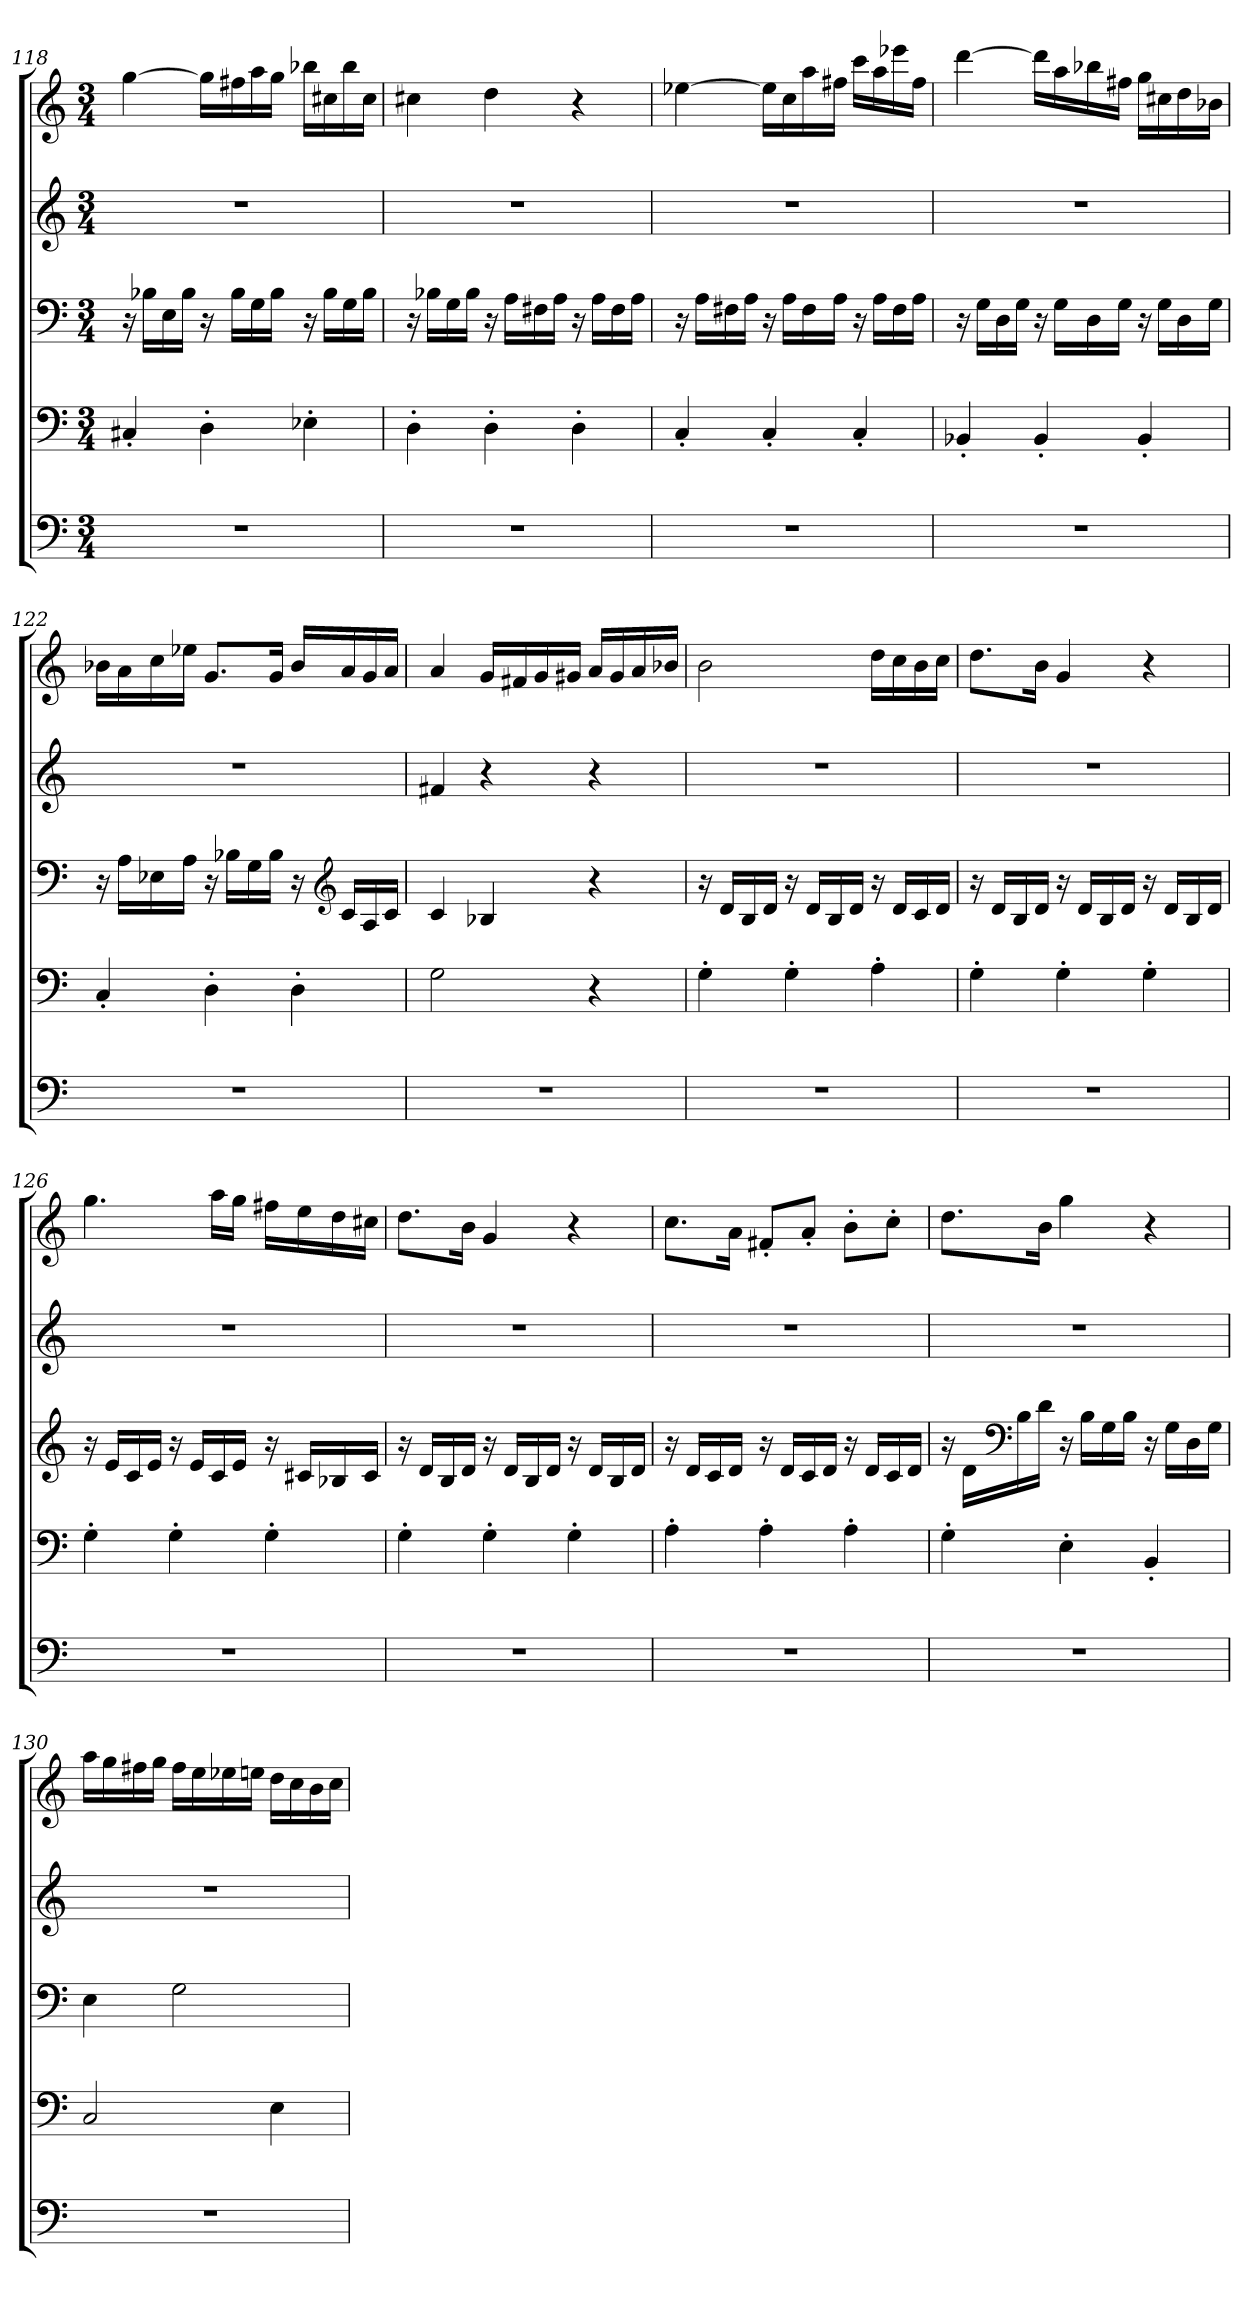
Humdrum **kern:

**kern	**kern	**kern	**kern	**kern
*part5	*part4	*part3	*part2	*part1
*staff5	*staff4	*staff3	*staff2	*staff1
*clefF4	*clefF4	*clefF4	*clefG2	*clefG2
*k[]	*k[]	*k[]	*k[]	*k[]
*M3/4	*M3/4	*M3/4	*M3/4	*M3/4
*MM59	*MM59	*MM59	*MM59	*MM59
=118	=118	=118	=118	=118
2.r	4C#X'/	16r	2.r	[4gg\
.	.	16B-X\LL	.	.
.	.	16E\	.	.
.	.	16B-\JJ	.	.
.	4D'\	16r	.	16gg\LL]
.	.	16B-\LL	.	16ff#X\
.	.	16G\	.	16aa\
.	.	16B-\JJ	.	16gg\JJ
.	4E-X'\	16r	.	16bb-X\LL
.	.	16B-\LL	.	16cc#X\
.	.	16G\	.	16bb-\
.	.	16B-\JJ	.	16cc#\JJ
=119	=119	=119	=119	=119
*	*	*	*	*MM59
2.r	4D'\	16r	2.r	4cc#X\
.	.	16B-X\LL	.	.
.	.	16G\	.	.
.	.	16B-\JJ	.	.
.	4D'\	16r	.	4dd\
.	.	16A\LL	.	.
.	.	16F#X\	.	.
.	.	16A\JJ	.	.
.	4D'\	16r	.	4r
.	.	16A\LL	.	.
.	.	16F#\	.	.
.	.	16A\JJ	.	.
!!LO:PB:g=z
=120	=120	=120	=120	=120
*	*	*	*	*MM59
2.r	4C'/	16r	2.r	[4ee-X\
.	.	16A\LL	.	.
.	.	16F#X\	.	.
.	.	16A\JJ	.	.
.	4C'/	16r	.	16ee-\LL]
.	.	16A\LL	.	16cc\
.	.	16F#\	.	16aa\
.	.	16A\JJ	.	16ff#X\JJ
.	4C'/	16r	.	16ccc\LL
.	.	16A\LL	.	16aa\
.	.	16F#\	.	16eee-X\
.	.	16A\JJ	.	16ff#\JJ
=121	=121	=121	=121	=121
*	*	*	*	*MM59
2.r	4BB-X'/	16r	2.r	[4ddd\
.	.	16G\LL	.	.
.	.	16D\	.	.
.	.	16G\JJ	.	.
.	4BB-'/	16r	.	16ddd\LL]
.	.	16G\LL	.	16aa\
.	.	16D\	.	16bb-X\
.	.	16G\JJ	.	16ff#X\JJ
.	4BB-'/	16r	.	16gg\LL
.	.	16G\LL	.	16cc#X\
.	.	16D\	.	16dd\
.	.	16G\JJ	.	16b-X\JJ
!!LO:LB:g=z
=122	=122	=122	=122	=122
*	*	*	*	*MM59
2.r	4C'/	16r	2.r	16b-X\LL
.	.	16A\LL	.	16a\
.	.	16E-X\	.	16cc\
.	.	16A\JJ	.	16ee-X\JJ
.	4D'\	16r	.	8.g/L
.	.	16B-X\LL	.	.
.	.	16G\	.	.
.	.	16B-\JJ	.	16g/Jk
.	4D'\	16r	.	16b-/LL
*	*	*clefG2	*	*
.	.	16c/LL	.	16a/
.	.	16A/	.	16g/
.	.	16c/JJ	.	16a/JJ
=123	=123	=123	=123	=123
2.r	2G\	4c/	4f#X/	4a/
*	*	*	*	*MM50
.	.	4B-X/	4r	16g/LL
*	*	*	*	*MM56
.	.	.	.	16f#X/
.	.	.	.	16g/
.	.	.	.	16g#X/JJ
.	4r	4r	4r	16a/LL
.	.	.	.	16g#/
.	.	.	.	16a/
.	.	.	.	16b-X/JJ
=124	=124	=124	=124	=124
*	*	*	*	*MM59
2.r	4G'\	16r	2.r	2b\
.	.	16d/LL	.	.
.	.	16B/	.	.
.	.	16d/JJ	.	.
.	4G'\	16r	.	.
.	.	16d/LL	.	.
.	.	16B/	.	.
.	.	16d/JJ	.	.
.	4A'\	16r	.	16dd\LL
.	.	16d/LL	.	16cc\
.	.	16c/	.	16b\
.	.	16d/JJ	.	16cc\JJ
!!LO:PB:g=z
=125	=125	=125	=125	=125
2.r	4G'\	16r	2.r	8.dd\L
.	.	16d/LL	.	.
.	.	16B/	.	.
.	.	16d/JJ	.	16b\Jk
.	4G'\	16r	.	4g/
.	.	16d/LL	.	.
.	.	16B/	.	.
.	.	16d/JJ	.	.
.	4G'\	16r	.	4r
.	.	16d/LL	.	.
.	.	16B/	.	.
.	.	16d/JJ	.	.
=126	=126	=126	=126	=126
*	*	*	*	*MM59
2.r	4G'\	16r	2.r	4.gg\
.	.	16e/LL	.	.
.	.	16c/	.	.
.	.	16e/JJ	.	.
.	4G'\	16r	.	.
.	.	16e/LL	.	.
.	.	16c/	.	16aa\LL
.	.	16e/JJ	.	16gg\JJ
.	4G'\	16r	.	16ff#X\LL
.	.	16c#X/LL	.	16ee\
.	.	16B-X/	.	16dd\
.	.	16c#/JJ	.	16cc#X\JJ
=127	=127	=127	=127	=127
2.r	4G'\	16r	2.r	8.dd\L
.	.	16d/LL	.	.
.	.	16B/	.	.
.	.	16d/JJ	.	16b\Jk
.	4G'\	16r	.	4g/
.	.	16d/LL	.	.
.	.	16B/	.	.
.	.	16d/JJ	.	.
.	4G'\	16r	.	4r
.	.	16d/LL	.	.
.	.	16B/	.	.
.	.	16d/JJ	.	.
!!LO:LB:g=z
=128	=128	=128	=128	=128
*	*	*	*	*MM59
2.r	4A'\	16r	2.r	8.cc\L
.	.	16d/LL	.	.
.	.	16c/	.	.
.	.	16d/JJ	.	16a\Jk
.	4A'\	16r	.	8f#X'/L
.	.	16d/LL	.	.
.	.	16c/	.	8a'/J
.	.	16d/JJ	.	.
.	4A'\	16r	.	8b'\L
.	.	16d/LL	.	.
.	.	16c/	.	8cc'\J
.	.	16d/JJ	.	.
=129	=129	=129	=129	=129
*	*	*	*	*MM59
2.r	4G'\	16r	2.r	8.dd\L
.	.	16d\LL	.	.
*	*	*clefF4	*	*
.	.	16B\	.	.
.	.	16d\JJ	.	16b\Jk
.	4E'\	16r	.	4gg\
.	.	16B\LL	.	.
.	.	16G\	.	.
.	.	16B\JJ	.	.
.	4BB'/	16r	.	4r
.	.	16G\LL	.	.
.	.	16D\	.	.
.	.	16G\JJ	.	.
=130	=130	=130	=130	=130
*	*	*	*	*MM58
2.r	2C/	4E\	2.r	16aa\LL
.	.	.	.	16gg\
.	.	.	.	16ff#X\
.	.	.	.	16gg\JJ
.	.	2G\	.	16ff#\LL
.	.	.	.	16ee\
.	.	.	.	16ee-X\
.	.	.	.	16een\JJ
.	4E\	.	.	16dd\LL
.	.	.	.	16cc\
.	.	.	.	16b\
.	.	.	.	16cc\JJ
=	=	=	=	=
*-	*-	*-	*-	*-
